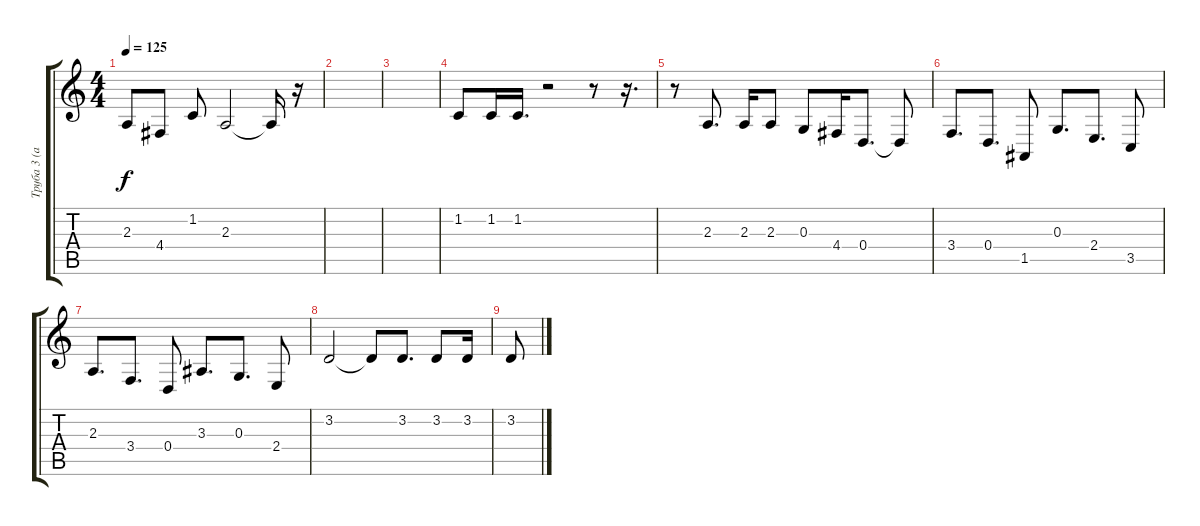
\track ("Труба 3 (аккомп.)" "Труба 3 (а") {instrument trombone}
\staff {score tabs}
\tuning (E4 B3 G3 D3 A2 E2) {hide}
\ts (4 4)
\tempo 125
\clef g2
\ks c
2.3.8{dy f} 4.4.8 1.2.8 2.3.2 2.3{t}.16 r.16 |
|
|
1.2.8 1.2.16 1.2.16{d} r.2 r.8 r.16{d} |
r.8 2.3.8{d} 2.3.16 2.3.8 0.3.8 4.4.16 0.4.8{d} 0.4{t}.8 |
3.4.8{d} 0.4.8{d} 1.5.8 0.3.8{d} 2.4.8{d} 3.5.8 |
2.3.8{d} 3.4.8{d} 0.4.8 3.3.8{d} 0.3.8{d} 2.4.8 |
3.2.2 3.2{t}.8 3.2.8{d} 3.2.8 3.2.16 |
3.2.8
